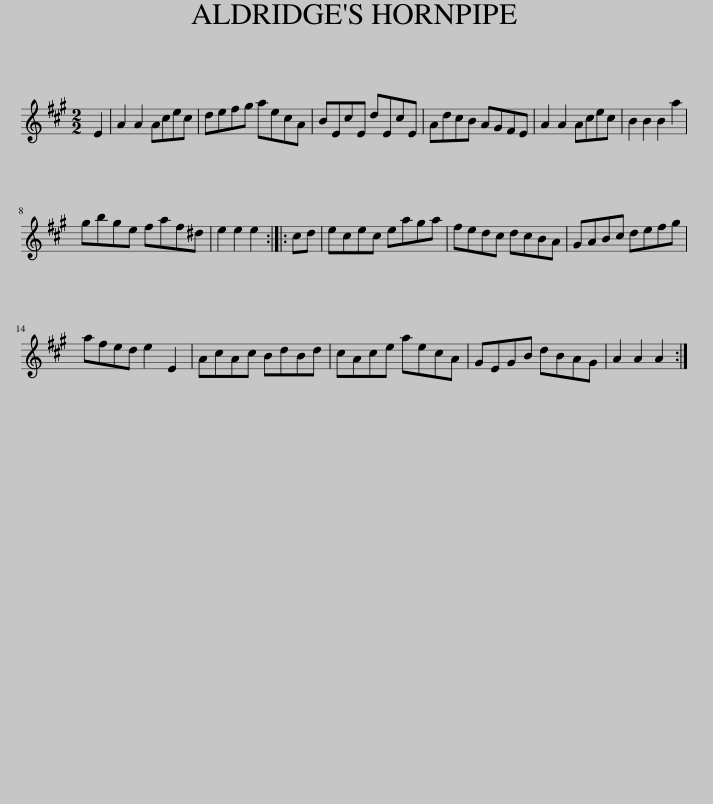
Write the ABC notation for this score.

X:1
L:1/8
M:2/2
I:linebreak $
K:A
V:1 treble
V:1
 E2 | A2 A2 Acec | defg aecA | BEcE dEcE | AdcB AGFE | %5
 A2 A2 Acec | B2 B2 B2 a2 |$ gbge faf^d | e2 e2 e2 :: cd | %10
 ecec eaga | fedc dcBA | GABc defg |$ afed e2 E2 | AcAc BdBd | %15
 cAce aecA | GEGB dBAG | A2 A2 A2 :| %18
